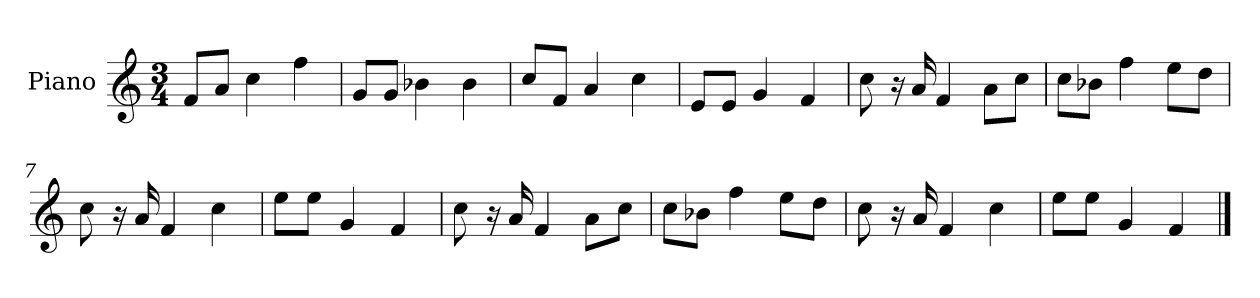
**kern
*part1
*staff1
*I"Piano
*I'P-no
*clefG2
*k[]
*M3/4
*MM183
=1
8f/L
8a/J
4cc\
4ff\
=2
8g/L
8g/J
4b-X\
4b-\
=3
8cc/L
8f/J
4a/
4cc\
=4
8e/L
8e/J
4g/
4f/
=5
8cc\
16r
16a/
4f/
8a\L
8cc\J
=6
8cc\L
8b-X\J
4ff\
8ee\L
8dd\J
=7
8cc\
16r
16a/
4f/
4cc\
!!LO:LB:g=z
=8
8ee\L
8ee\J
4g/
4f/
=9
8cc\
16r
16a/
4f/
8a\L
8cc\J
=10
8cc\L
8b-X\J
4ff\
8ee\L
8dd\J
=11
8cc\
16r
16a/
4f/
4cc\
=12
8ee\L
8ee\J
4g/
4f/
==
*-
